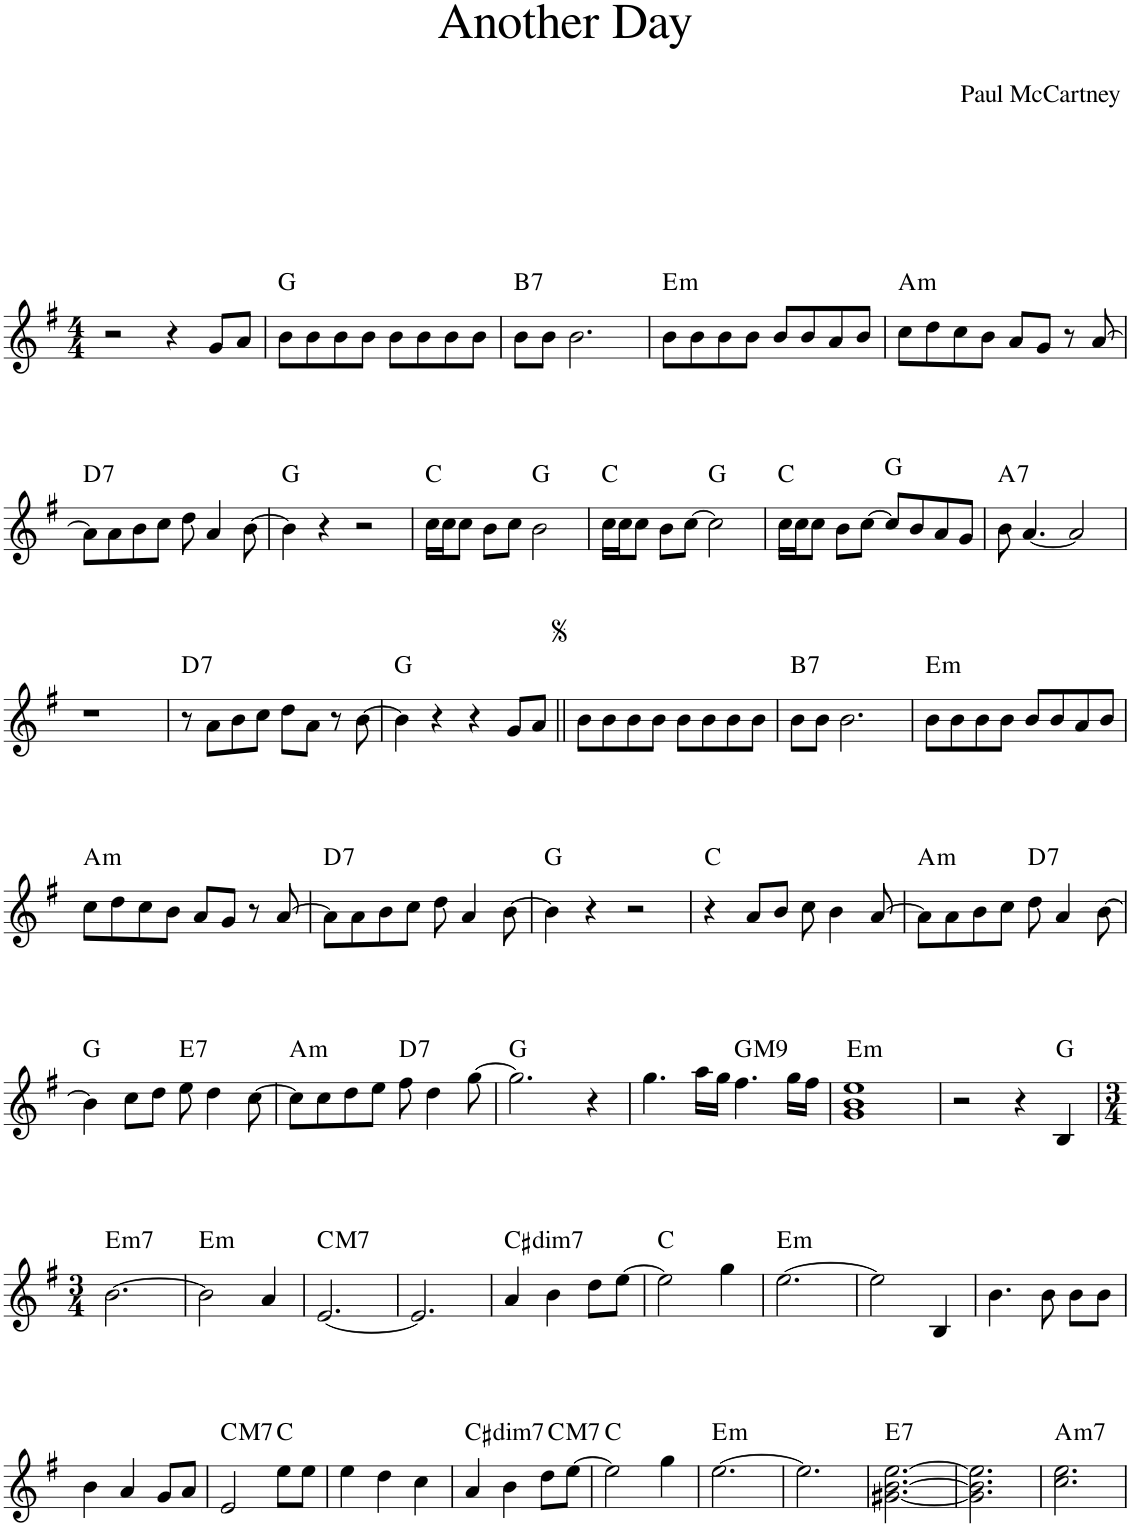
**kern	**harte
*part1	*part1
*staff1	*
*I"Piano	*
*I'Pno.	*
*clefG2	*
*k[f#]	*
*M4/4	*
=1	=1
2r	.
4r	.
8g/L	.
8a/J	.
=2	=2
8b\L	G:maj
8b\	.
8b\	.
8b\J	.
8b\L	.
8b\	.
8b\	.
8b\J	.
=3	=3
!	!LO:H:kt=7
8b\L	B:7
8b\J	.
2.b\	.
=4	=4
!	!LO:H:kt=m
8b\L	E:min
8b\	.
8b\	.
8b\J	.
8b/L	.
8b/	.
8a/	.
8b/J	.
=5	=5
!	!LO:H:kt=m
8cc\L	A:min
8dd\	.
8cc\	.
8b\J	.
8a/L	.
8g/J	.
8r	.
[8a/	.
!!LO:LB:g=z
=6	=6
!	!LO:H:kt=7
8a\L]	D:7
8a\	.
8b\	.
8cc\J	.
8dd\	.
4a/	.
[8b\	.
=7	=7
4b\]	G:maj
4r	.
2r	.
=8	=8
16cc\LL	C:maj
16cc\J	.
8cc\J	.
8b\L	.
8cc\J	.
2b\	G:maj
=9	=9
16cc\LL	C:maj
16cc\J	.
8cc\J	.
8b\L	.
[8cc\J	.
2cc\]	G:maj
=10	=10
16cc\LL	C:maj
16cc\J	.
8cc\J	.
8b\L	.
[8cc\J	.
8cc/L]	G:maj
8b/	.
8a/	.
8g/J	.
=11	=11
!	!LO:H:kt=7
8b\	A:7
[4.a/	.
2a/]	.
!!LO:LB:g=z
=12	=12
1r	.
=13	=13
!	!LO:H:kt=7
8r	D:7
8a\L	.
8b\	.
8cc\J	.
8dd\L	.
8a\J	.
8r	.
[8b\	.
=14	=14
4b\]	G:maj
4r	.
4r	.
8g/L	.
8a/J	.
=15||	=15||
8b\L	.
8b\	.
8b\	.
8b\J	.
8b\L	.
8b\	.
8b\	.
8b\J	.
=16	=16
!	!LO:H:kt=7
8b\L	B:7
8b\J	.
2.b\	.
=17	=17
!	!LO:H:kt=m
8b\L	E:min
8b\	.
8b\	.
8b\J	.
8b/L	.
8b/	.
8a/	.
8b/J	.
!!LO:LB:g=z
=18	=18
!	!LO:H:kt=m
8cc\L	A:min
8dd\	.
8cc\	.
8b\J	.
8a/L	.
8g/J	.
8r	.
[8a/	.
=19	=19
!	!LO:H:kt=7
8a\L]	D:7
8a\	.
8b\	.
8cc\J	.
8dd\	.
4a/	.
[8b\	.
=20	=20
4b\]	G:maj
4r	.
2r	.
=21	=21
4r	C:maj
8a/L	.
8b/J	.
8cc\	.
4b\	.
[8a/	.
=22	=22
!	!LO:H:kt=m
8a\L]	A:min
8a\	.
8b\	.
8cc\J	.
!	!LO:H:kt=7
8dd\	D:7
4a/	.
[8b\	.
!!LO:LB:g=z
=23	=23
4b\]	G:maj
8cc\L	.
8dd\J	.
!	!LO:H:kt=7
8ee\	E:7
4dd\	.
[8cc\	.
=24	=24
!	!LO:H:kt=m
8cc\L]	A:min
8cc\	.
8dd\	.
8ee\J	.
!	!LO:H:kt=7
8ff#\	D:7
4dd\	.
[8gg\	.
=25	=25
2.gg\]	G:maj
4r	.
=26	=26
4.gg\	.
16aa\LL	.
16gg\JJ	.
!	!LO:H:kt=M9
4.ff#\	G:maj9
16gg\LL	.
16ff#\JJ	.
=27	=27
!	!LO:H:kt=m
1g 1b 1ee	E:min
=28	=28
2r	.
4r	.
4B/	G:maj
!!LO:LB:g=z
=29	=29
*M3/4	*
!	!LO:H:kt=m7
[2.b\	E:min7
=30	=30
!	!LO:H:kt=m
2b\]	E:min
4a/	.
=31	=31
!	!LO:H:kt=M7
[2.e/	C:maj7
=32	=32
2.e/]	.
=33	=33
!	!LO:H:kt=dim7
4a/	C#:dim7
4b\	.
8dd\L	.
[8ee\J	.
=34	=34
2ee\]	C:maj
4gg\	.
=35	=35
!	!LO:H:kt=m
[2.ee\	E:min
=36	=36
2ee\]	.
4B/	.
=37	=37
4.b\	.
8b\	.
8b\L	.
8b\J	.
!!LO:LB:g=z
=38	=38
4b\	.
4a/	.
8g/L	.
8a/J	.
=39	=39
!	!LO:H:kt=M7
2e/	C:maj7
8ee\L	C:maj
8ee\J	.
=40	=40
4ee\	.
4dd\	.
4cc\	.
=41	=41
!	!LO:H:kt=dim7
4a/	C#:dim7
4b\	.
8dd\L	.
!	!LO:H:kt=M7
[8ee\J	C:maj7
=42	=42
2ee\]	C:maj
4gg\	.
=43	=43
!	!LO:H:kt=m
[2.ee\	E:min
=44	=44
2.ee\]	.
=45	=45
!	!LO:H:kt=7
[2.g#X\ [2.b\ [2.ee\	E:7
=46	=46
2.g#\] 2.b\] 2.ee\]	.
=47	=47
!	!LO:H:kt=m7
2.cc\ 2.ee\	A:min7
=	=
*-	*-
